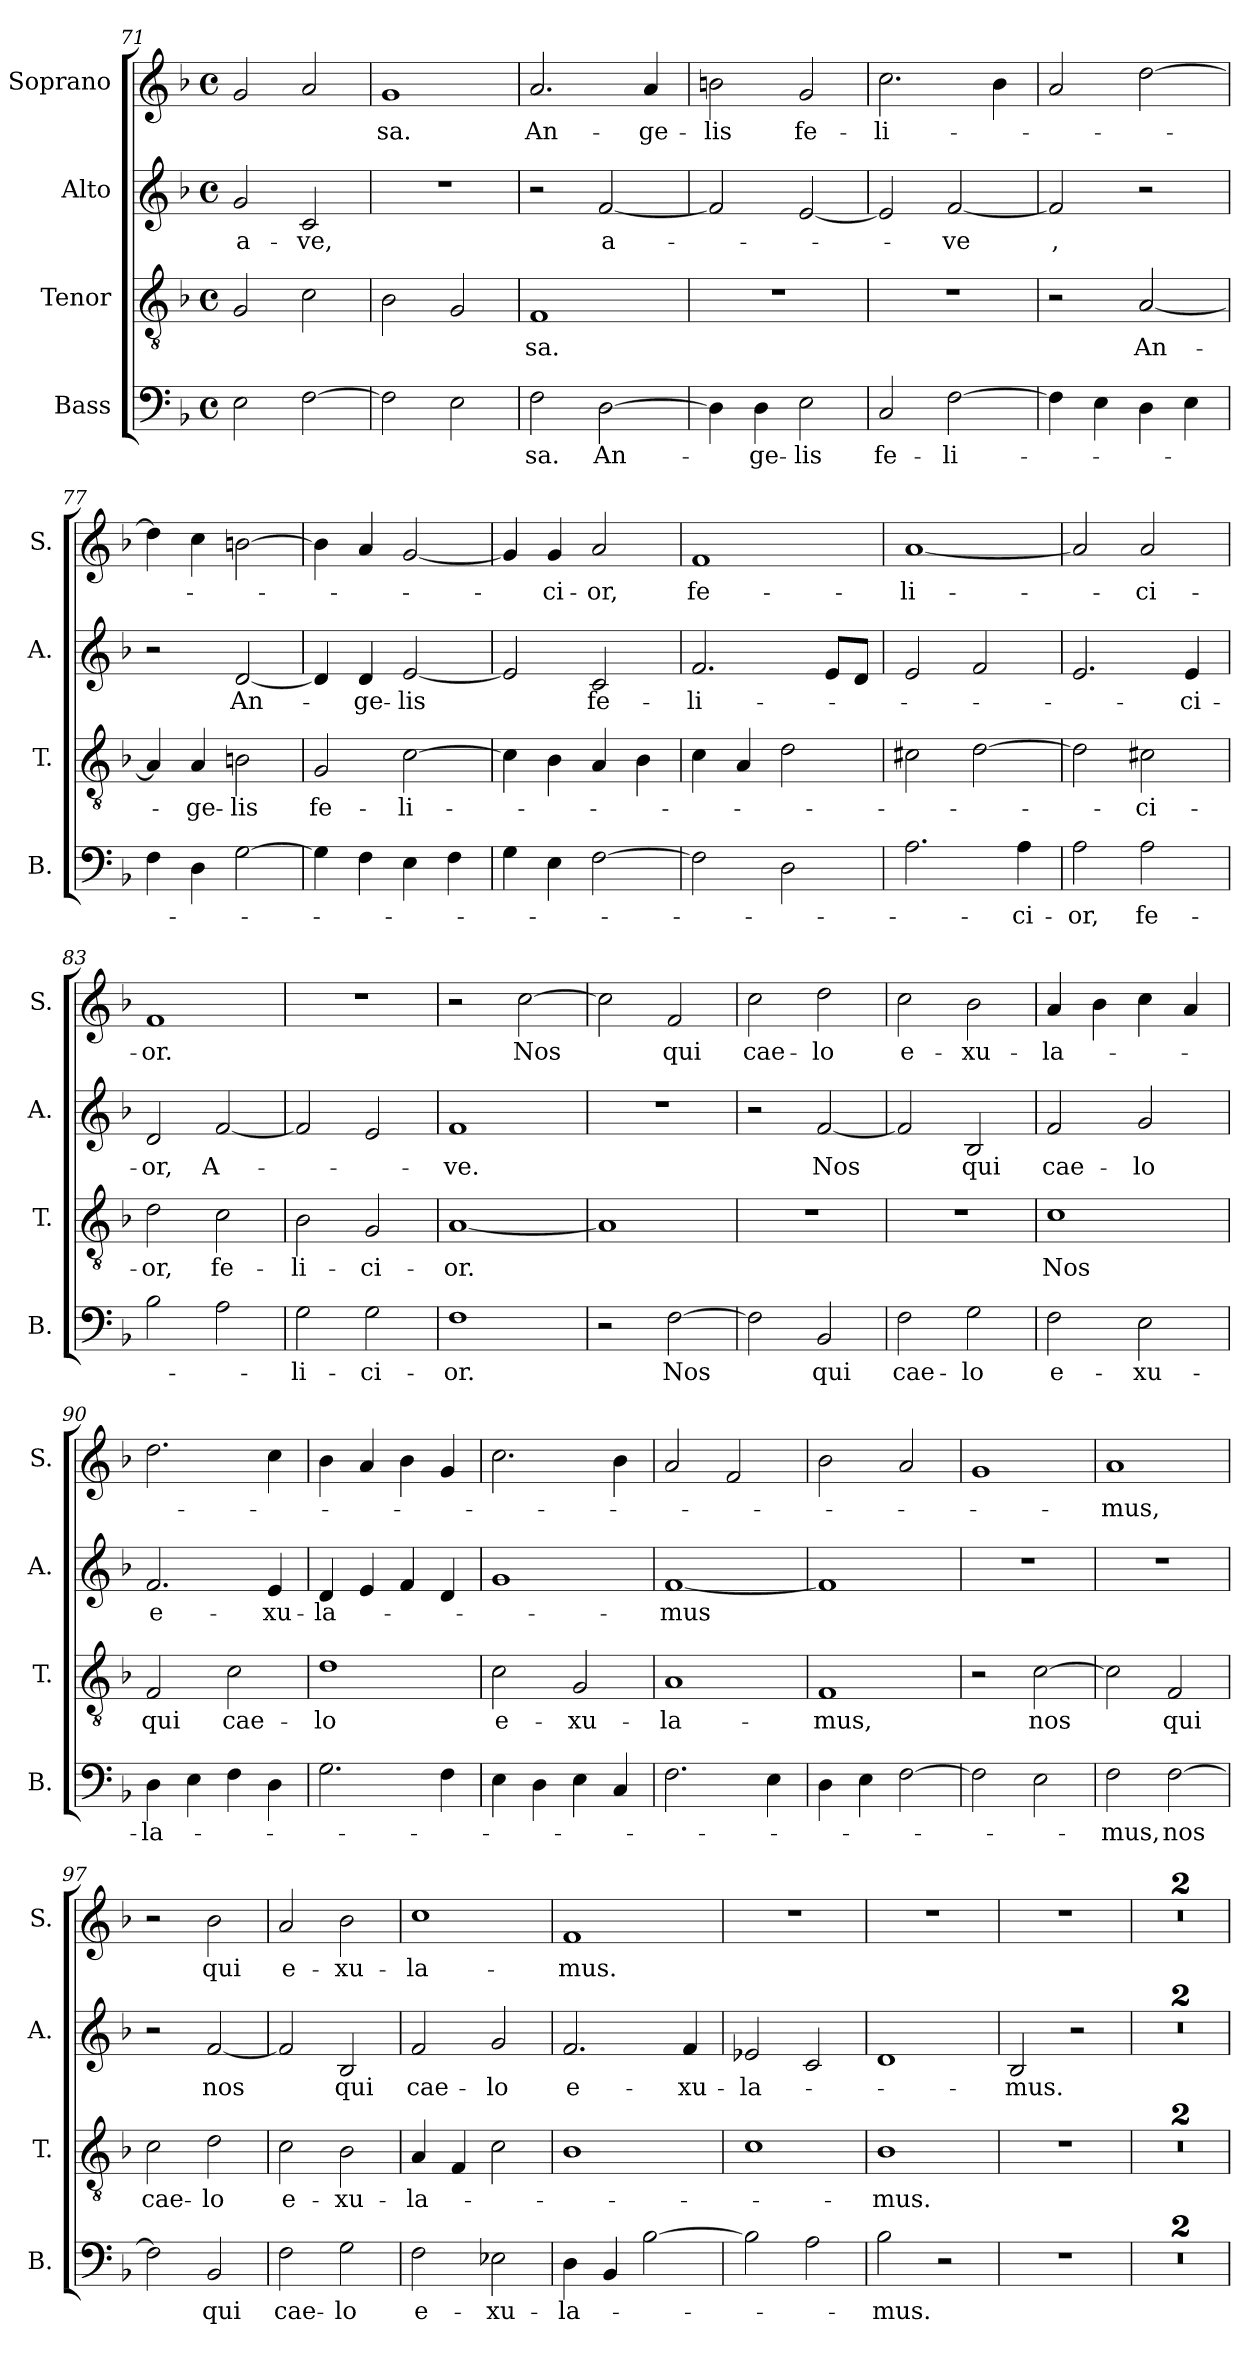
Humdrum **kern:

**kern	**text	**kern	**text	**kern	**text	**kern	**text
*part4	*part4	*part3	*part3	*part2	*part2	*part1	*part1
*staff4	*staff4	*staff3	*staff3	*staff2	*staff2	*staff1	*staff1
*I"Bass	*	*I"Tenor	*	*I"Alto	*	*I"Soprano	*
*I'B.	*	*I'T.	*	*I'A.	*	*I'S.	*
*clefF4	*	*clefGv2	*	*clefG2	*	*clefG2	*
*k[b-]	*	*k[b-]	*	*k[b-]	*	*k[b-]	*
*M4/4	*	*M4/4	*	*M4/4	*	*M4/4	*
*met(c)	*	*met(c)	*	*met(c)	*	*met(c)	*
=71	=71	=71	=71	=71	=71	=71	=71
!	!	!	!	!	!LO:LY:b	!	!
2E\	.	2G/	.	2g/	a-	2g/	.
!	!	!	!	!	!LO:LY:b	!	!
[2F\	.	2c\	.	2c/	-ve,	2a/	.
=72	=72	=72	=72	=72	=72	=72	=72
!	!	!	!	!	!	!	!LO:LY:b
2F\]	.	2B-\	.	1r	.	1g	-sa.
2E\	.	2G/	.	.	.	.	.
=73	=73	=73	=73	=73	=73	=73	=73
!	!LO:LY:b	!	!LO:LY:b	!	!	!	!LO:LY:b
2F\	-sa.	1F	-sa.	2r	.	2.a/	An-
!	!LO:LY:b	!	!	!	!LO:LY:b	!	!
[2D\	An-	.	.	[2f/	a-	.	.
!	!	!	!	!	!	!	!LO:LY:b
.	.	.	.	.	.	4a/	-ge-
=74	=74	=74	=74	=74	=74	=74	=74
!	!	!	!	!	!	!	!LO:LY:b
4D\]	.	1r	.	2f/]	.	2bn\	-lis
!	!LO:LY:b	!	!	!	!	!	!
4D\	-ge-	.	.	.	.	.	.
!	!LO:LY:b	!	!	!	!	!	!LO:LY:b
2E\	-lis	.	.	[2e/	.	2g/	fe-
!!LO:LB:g=z
=75	=75	=75	=75	=75	=75	=75	=75
!	!LO:LY:b	!	!	!	!	!	!LO:LY:b
2C/	fe-	1r	.	2e/]	.	2.cc\	-li-
!	!LO:LY:b	!	!	!	!LO:LY:b	!	!
[2F\	-li-	.	.	[2f/	-ve	.	.
.	.	.	.	.	.	4b-\	.
=76	=76	=76	=76	=76	=76	=76	=76
!	!	!	!	!	!LO:LY:b	!	!
4F\]	.	2r	.	2f/]	,	2a/	.
4E\	.	.	.	.	.	.	.
!	!	!	!LO:LY:b	!	!	!	!
4D\	.	[2A/	An-	2r	.	[2dd\	.
4E\	.	.	.	.	.	.	.
=77	=77	=77	=77	=77	=77	=77	=77
4F\	.	4A/]	.	2r	.	4dd\]	.
!	!	!	!LO:LY:b	!	!	!	!
4D\	.	4A/	-ge-	.	.	4cc\	.
!	!	!	!LO:LY:b	!	!LO:LY:b	!	!
[2G\	.	2Bn\	-lis	[2d/	An-	[2bn\	.
=78	=78	=78	=78	=78	=78	=78	=78
!	!	!	!LO:LY:b	!	!	!	!
4G\]	.	2G/	fe-	4d/]	.	4b\]	.
!	!	!	!	!	!LO:LY:b	!	!
4F\	.	.	.	4d/	-ge-	4a/	.
!	!	!	!LO:LY:b	!	!LO:LY:b	!	!
4E\	.	[2c\	-li-	[2e/	-lis	[2g/	.
4F\	.	.	.	.	.	.	.
=79	=79	=79	=79	=79	=79	=79	=79
4G\	.	4c\]	.	2e/]	.	4g/]	.
!	!	!	!	!	!	!	!LO:LY:b
4E\	.	4B-\	.	.	.	4g/	-ci-
!	!	!	!	!	!LO:LY:b	!	!LO:LY:b
[2F\	.	4A/	.	2c/	fe-	2a/	-or,
.	.	4B-\	.	.	.	.	.
=80	=80	=80	=80	=80	=80	=80	=80
!	!	!	!	!	!LO:LY:b	!	!LO:LY:b
2F\]	.	4c\	.	2.f/	-li-	1f	fe-
.	.	4A/	.	.	.	.	.
2D\	.	2d\	.	.	.	.	.
.	.	.	.	8e/L	.	.	.
.	.	.	.	8d/J	.	.	.
=81	=81	=81	=81	=81	=81	=81	=81
!	!	!	!	!	!	!	!LO:LY:b
2.A\	.	2c#X\	.	2e/	.	[1a	-li-
.	.	[2d\	.	2f/	.	.	.
!	!LO:LY:b	!	!	!	!	!	!
4A\	-ci-	.	.	.	.	.	.
=82	=82	=82	=82	=82	=82	=82	=82
!	!LO:LY:b	!	!	!	!	!	!
2A\	-or,	2d\]	.	2.e/	.	2a/]	.
!	!LO:LY:b	!	!LO:LY:b	!	!	!	!LO:LY:b
2A\	fe-	2c#X\	-ci-	.	.	2a/	-ci-
!	!	!	!	!	!LO:LY:b	!	!
.	.	.	.	4e/	-ci-	.	.
=83	=83	=83	=83	=83	=83	=83	=83
!	!	!	!LO:LY:b	!	!LO:LY:b	!	!LO:LY:b
2B-\	.	2d\	-or,	2d/	-or,	1f	-or.
!	!	!	!LO:LY:b	!	!LO:LY:b	!	!
2A\	.	2c\	fe-	[2f/	A-	.	.
!!LO:PB:g=z
=84	=84	=84	=84	=84	=84	=84	=84
!	!LO:LY:b	!	!LO:LY:b	!	!	!	!
2G\	-li-	2B-\	-li-	2f/]	.	1r	.
!	!LO:LY:b	!	!LO:LY:b	!	!	!	!
2G\	-ci-	2G/	-ci-	2e/	.	.	.
=85	=85	=85	=85	=85	=85	=85	=85
!	!LO:LY:b	!	!LO:LY:b	!	!LO:LY:b	!	!
1F	-or.	[1A	-or.	1f	-ve.	2r	.
!	!	!	!	!	!	!	!LO:LY:b
.	.	.	.	.	.	[2cc\	Nos
=86	=86	=86	=86	=86	=86	=86	=86
2r	.	1A]	.	1r	.	2cc\]	.
!	!LO:LY:b	!	!	!	!	!	!LO:LY:b
[2F\	Nos	.	.	.	.	2f/	qui
=87	=87	=87	=87	=87	=87	=87	=87
!	!	!	!	!	!	!	!LO:LY:b
2F\]	.	1r	.	2r	.	2cc\	cae-
!	!LO:LY:b	!	!	!	!LO:LY:b	!	!LO:LY:b
2BB-/	qui	.	.	[2f/	Nos	2dd\	-lo
=88	=88	=88	=88	=88	=88	=88	=88
!	!LO:LY:b	!	!	!	!	!	!LO:LY:b
2F\	cae-	1r	.	2f/]	.	2cc\	e-
!	!LO:LY:b	!	!	!	!LO:LY:b	!	!LO:LY:b
2G\	-lo	.	.	2B-/	qui	2b-\	-xu-
=89	=89	=89	=89	=89	=89	=89	=89
!	!LO:LY:b	!	!LO:LY:b	!	!LO:LY:b	!	!LO:LY:b
2F\	e-	1c	Nos	2f/	cae-	4a/	-la-
.	.	.	.	.	.	4b-\	.
!	!LO:LY:b	!	!	!	!LO:LY:b	!	!
2E\	-xu-	.	.	2g/	-lo	4cc\	.
.	.	.	.	.	.	4a/	.
=90	=90	=90	=90	=90	=90	=90	=90
!	!LO:LY:b	!	!LO:LY:b	!	!LO:LY:b	!	!
4D\	-la-	2F/	qui	2.f/	e-	2.dd\	.
4E\	.	.	.	.	.	.	.
!	!	!	!LO:LY:b	!	!	!	!
4F\	.	2c\	cae-	.	.	.	.
!	!	!	!	!	!LO:LY:b	!	!
4D\	.	.	.	4e/	-xu-	4cc\	.
=91	=91	=91	=91	=91	=91	=91	=91
!	!	!	!LO:LY:b	!	!LO:LY:b	!	!
2.G\	.	1d	-lo	4d/	-la-	4b-\	.
.	.	.	.	4e/	.	4a/	.
.	.	.	.	4f/	.	4b-\	.
4F\	.	.	.	4d/	.	4g/	.
=92	=92	=92	=92	=92	=92	=92	=92
!	!	!	!LO:LY:b	!	!	!	!
4E\	.	2c\	e-	1g	.	2.cc\	.
4D\	.	.	.	.	.	.	.
!	!	!	!LO:LY:b	!	!	!	!
4E\	.	2G/	-xu-	.	.	.	.
4C/	.	.	.	.	.	4b-\	.
=93	=93	=93	=93	=93	=93	=93	=93
!	!	!	!LO:LY:b	!	!LO:LY:b	!	!
2.F\	.	1A	-la-	[1f	-mus	2a/	.
.	.	.	.	.	.	2f/	.
4E\	.	.	.	.	.	.	.
!!LO:LB:g=z
=94	=94	=94	=94	=94	=94	=94	=94
!	!	!	!LO:LY:b	!	!	!	!
4D\	.	1F	-mus,	1f]	.	2b-\	.
4E\	.	.	.	.	.	.	.
[2F\	.	.	.	.	.	2a/	.
=95	=95	=95	=95	=95	=95	=95	=95
2F\]	.	2r	.	1r	.	1g	.
!	!	!	!LO:LY:b	!	!	!	!
2E\	.	[2c\	nos	.	.	.	.
=96	=96	=96	=96	=96	=96	=96	=96
!	!LO:LY:b	!	!	!	!	!	!LO:LY:b
2F\	-mus,	2c\]	.	1r	.	1a	-mus,
!	!LO:LY:b	!	!LO:LY:b	!	!	!	!
[2F\	nos	2F/	qui	.	.	.	.
=97	=97	=97	=97	=97	=97	=97	=97
!	!	!	!LO:LY:b	!	!	!	!
2F\]	.	2c\	cae-	2r	.	2r	.
!	!LO:LY:b	!	!LO:LY:b	!	!LO:LY:b	!	!LO:LY:b
2BB-/	qui	2d\	-lo	[2f/	nos	2b-\	qui
=98	=98	=98	=98	=98	=98	=98	=98
!	!LO:LY:b	!	!LO:LY:b	!	!	!	!LO:LY:b
2F\	cae-	2c\	e-	2f/]	.	2a/	e-
!	!LO:LY:b	!	!LO:LY:b	!	!LO:LY:b	!	!LO:LY:b
2G\	-lo	2B-\	-xu-	2B-/	qui	2b-\	-xu-
=99	=99	=99	=99	=99	=99	=99	=99
!	!LO:LY:b	!	!LO:LY:b	!	!LO:LY:b	!	!LO:LY:b
2F\	e-	4A/	-la-	2f/	cae-	1cc	-la-
.	.	4F/	.	.	.	.	.
!	!LO:LY:b	!	!	!	!LO:LY:b	!	!
2E-X\	-xu-	2c\	.	2g/	-lo	.	.
=100	=100	=100	=100	=100	=100	=100	=100
!	!LO:LY:b	!	!	!	!LO:LY:b	!	!LO:LY:b
4D\	-la-	1B-	.	2.f/	e-	1f	-mus.
4BB-/	.	.	.	.	.	.	.
[2B-\	.	.	.	.	.	.	.
!	!	!	!	!	!LO:LY:b	!	!
.	.	.	.	4f/	-xu-	.	.
=101	=101	=101	=101	=101	=101	=101	=101
!	!	!	!	!	!LO:LY:b	!	!
2B-\]	.	1c	.	2e-X/	-la-	1r	.
2A\	.	.	.	2c/	.	.	.
=102	=102	=102	=102	=102	=102	=102	=102
!	!LO:LY:b	!	!LO:LY:b	!	!	!	!
2B-\	-mus.	1B-	-mus.	1d	.	1r	.
2r	.	.	.	.	.	.	.
=103	=103	=103	=103	=103	=103	=103	=103
!	!	!	!	!	!LO:LY:b	!	!
1r	.	1r	.	2B-/	-mus.	1r	.
.	.	.	.	2r	.	.	.
=104	=104	=104	=104	=104	=104	=104	=104
1r	.	1r	.	1r	.	1r	.
!!LO:LB:g=z
=105	=105	=105	=105	=105	=105	=105	=105
1r	.	1r	.	1r	.	1r	.
=	=	=	=	=	=	=	=
*-	*-	*-	*-	*-	*-	*-	*-
